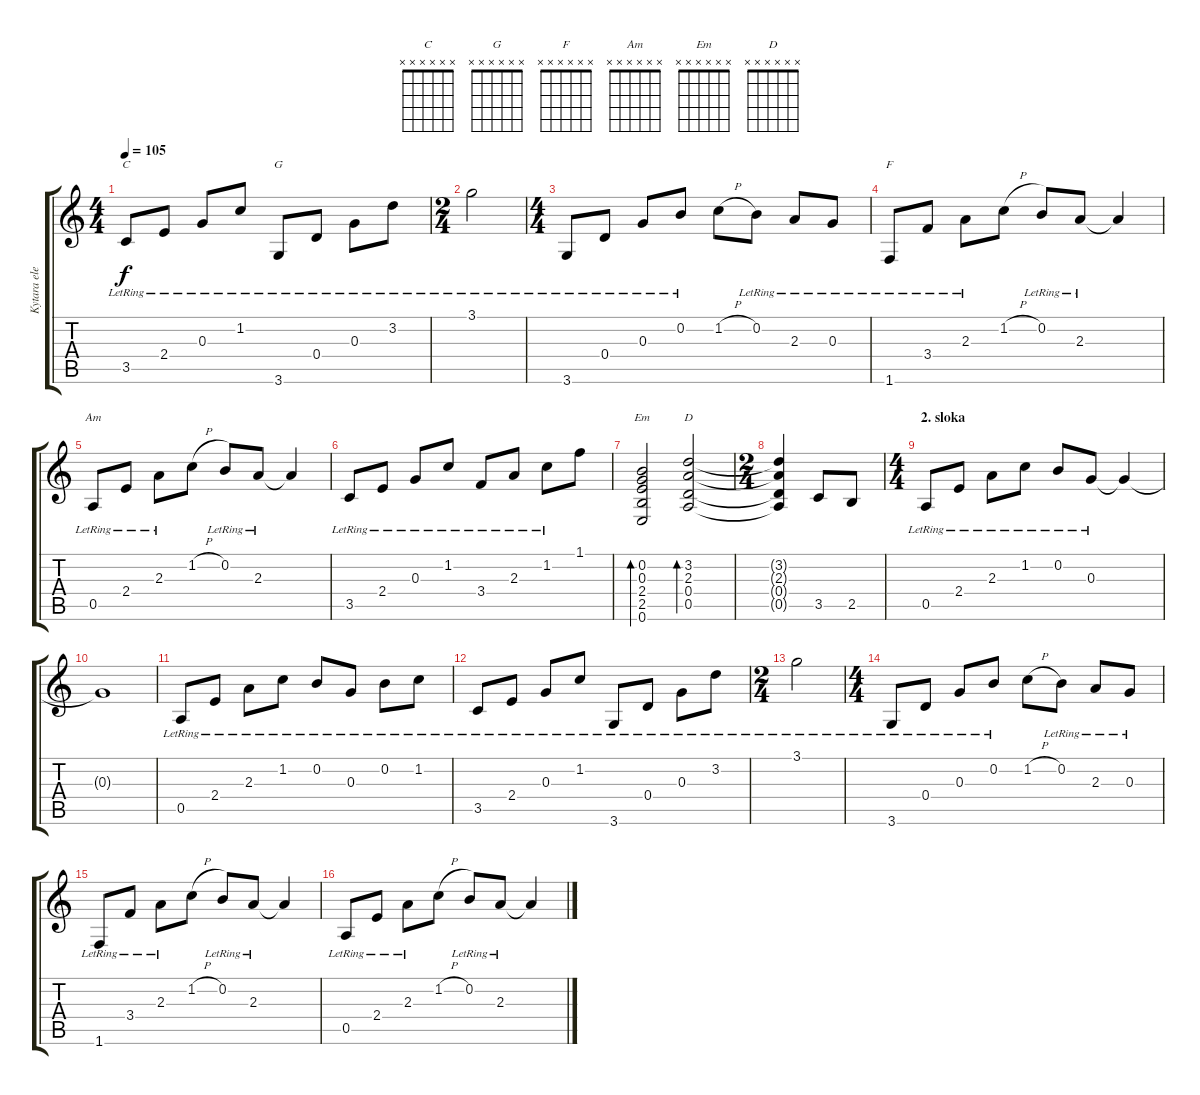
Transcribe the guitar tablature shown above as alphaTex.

\track ("Kytara elektroakusticka" "Kytara ele") {instrument electricguitarmuted}
\staff {score tabs}
\tuning (E4 B3 G3 D3 A2 E2) {hide}
\chord ("C" x x x x x x)
\chord ("G" x x x x x x)
\chord ("F" x x x x x x)
\chord ("Am" x x x x x x)
\chord ("Em" x x x x x x)
\chord ("D" x x x x x x)
\ts (4 4)
\tempo 105
\clef g2
\ks c
3.5{lr}.8{ch "C" dy f} 2.4{lr}.8 0.3{lr}.8 1.2{lr}.8 3.6{lr}.8{ch "G"} 0.4{lr}.8 0.3{lr}.8 3.2{lr}.8 |
\ts (2 4)
3.1{lr}.2 |
\ts (4 4)
3.6{lr}.8 0.4{lr}.8 0.3{lr}.8 0.2{lr}.8 1.2{h}.8 0.2{lr}.8 2.3{lr}.8 0.3{lr}.8 |
1.6{lr}.8{ch "F"} 3.4{lr}.8 2.3{lr}.8 1.2{h}.8 0.2{lr}.8 2.3{lr}.8 2.3{t}.4 |
0.5{lr}.8{ch "Am"} 2.4{lr}.8 2.3{lr}.8 1.2{h}.8 0.2{lr}.8 2.3{lr}.8 2.3{t}.4 |
3.5{lr}.8 2.4{lr}.8 0.3{lr}.8 1.2{lr}.8 3.4{lr}.8 2.3{lr}.8 1.2{lr}.8 1.1.8 |
(0.2 0.3 2.4 2.5 0.6).2{bd 240 ch "Em"} (3.2 2.3 0.4 0.5).2{bd 240 ch "D"} |
\ts (2 4)
(3.2{t} 2.3{t} 0.4{t} 0.5{t}).4 3.5.8 2.5.8 |
\ts (4 4)
\section ("" "2. sloka")
0.5{lr}.8{balance 8} 2.4{lr}.8 2.3{lr}.8 1.2{lr}.8 0.2{lr}.8 0.3{lr}.8 0.3{t}.4 |
0.3{t}.1 |
0.5{lr}.8 2.4{lr}.8 2.3{lr}.8 1.2{lr}.8 0.2{lr}.8 0.3{lr}.8 0.2{lr}.8 1.2{lr}.8 |
3.5{lr}.8 2.4{lr}.8 0.3{lr}.8 1.2{lr}.8 3.6{lr}.8 0.4{lr}.8 0.3{lr}.8 3.2{lr}.8 |
\ts (2 4)
3.1{lr}.2 |
\ts (4 4)
3.6{lr}.8 0.4{lr}.8 0.3{lr}.8 0.2{lr}.8 1.2{h}.8 0.2{lr}.8 2.3{lr}.8 0.3{lr}.8 |
1.6{lr}.8 3.4{lr}.8 2.3{lr}.8 1.2{h}.8 0.2{lr}.8 2.3{lr}.8 2.3{t}.4 |
0.5{lr}.8 2.4{lr}.8 2.3{lr}.8 1.2{h}.8 0.2{lr}.8 2.3{lr}.8 2.3{t}.4
